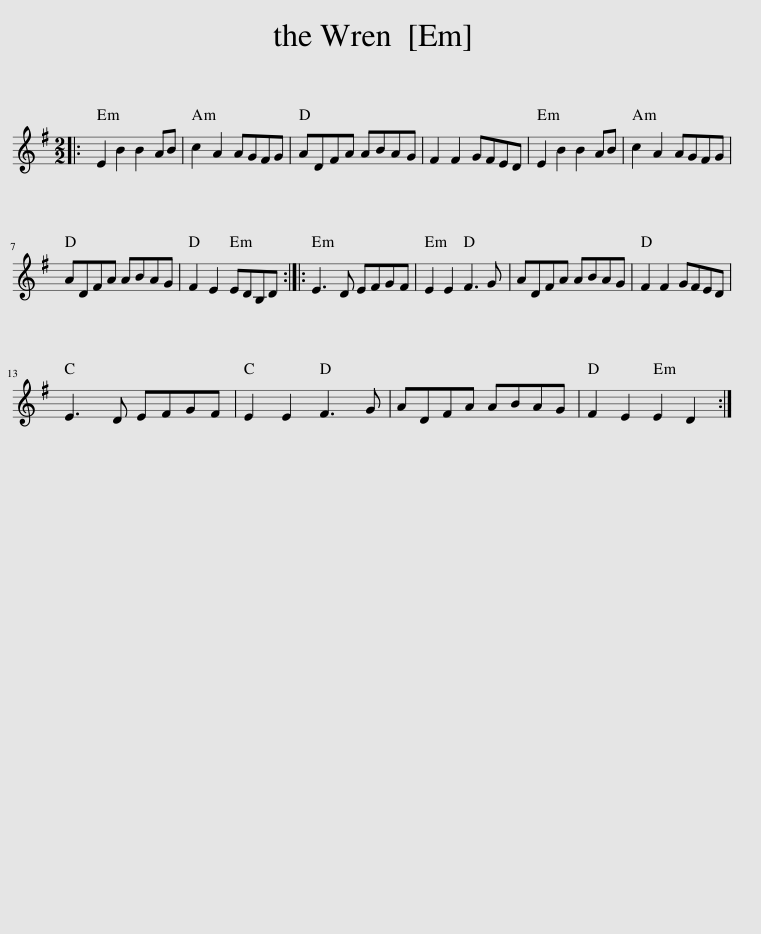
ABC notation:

X:1
L:1/8
M:2/2
I:linebreak $
K:Emin
V:1 treble
V:1
|: E2 B2 B2 AB | c2 A2 AGFG | ADFA ABAG | F2 F2 GFED | E2 B2 B2 AB | %5
 c2 A2 AGFG |$ ADFA ABAG | F2 E2 EDB,D :: E3 D EFGF | E2 E2 F3 G | %10
 ADFA ABAG | F2 F2 GFED |$ E3 D EFGF | E2 E2 F3 G | ADFA ABAG | %15
 F2 E2 E2 D2 :| %16
